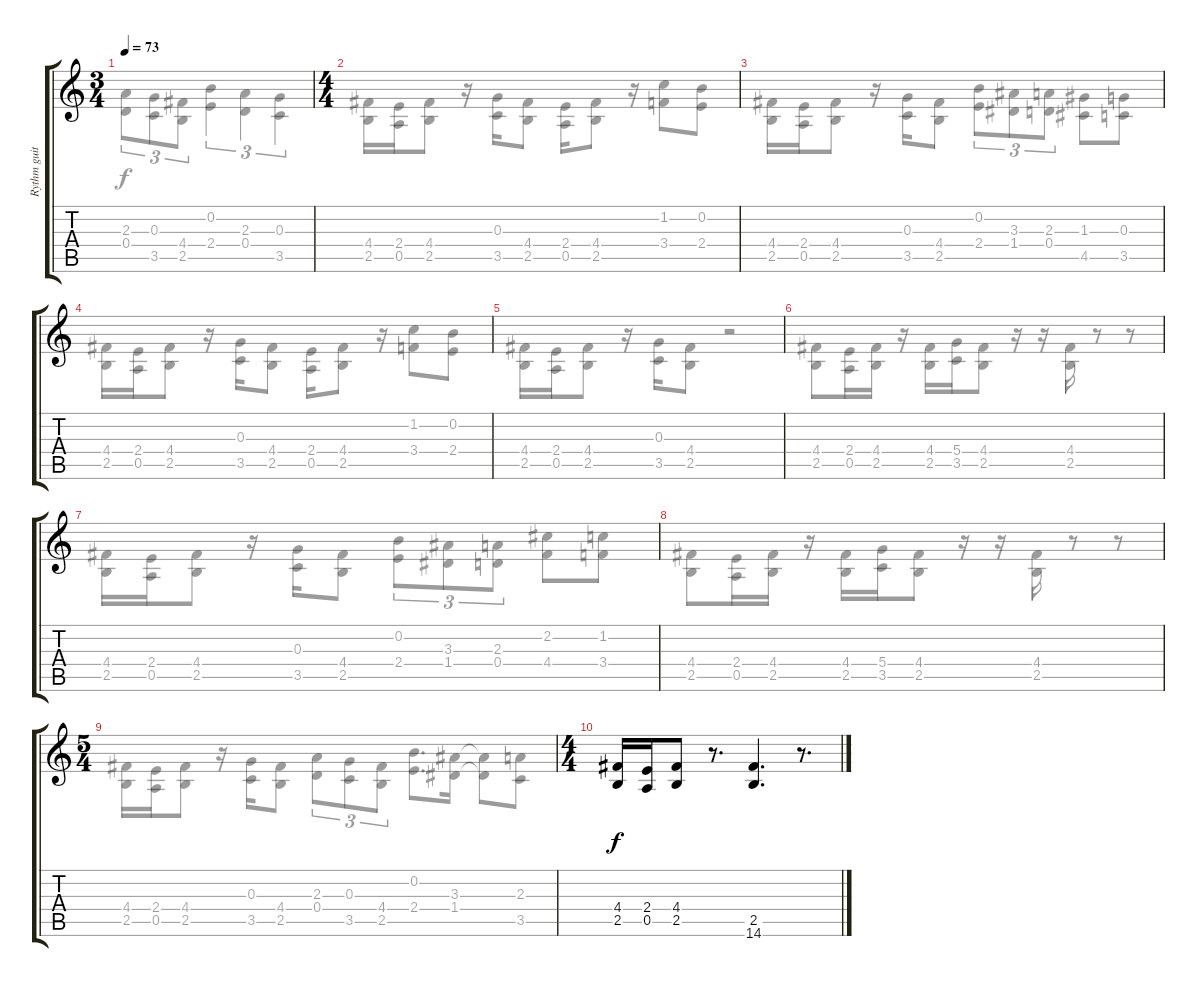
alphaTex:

\track ("Rythm guitar" "Rythm guit") {instrument overdrivenguitar}
\staff {score tabs}
\tuning (E4 B3 G3 D3 A2 E2) {hide}
\voice
\ts (3 4)
\tempo 73
\clef g2
\ks c
|
\ts (4 4)
|
|
|
|
|
|
|
\ts (5 4)
|
\ts (4 4)
(4.4 2.5).16 (2.4 0.5).16 (4.4 2.5).8 r.8{d} (2.5 14.6).4{d} r.8{d}
\voice
\clef g2
\ottava regular
\simile none
\ks c
(2.3 0.4).8{tu (3 2) dy f} (0.3 3.5).8{tu (3 2)} (4.4 2.5).8{tu (3 2)} (0.2 2.4).4{tu (3 2)} (2.3 0.4).4{tu (3 2)} (0.3 3.5).4{tu (3 2)} |
(4.4 2.5).16 (2.4 0.5).16 (4.4 2.5).8 r.16 (0.3 3.5).16 (4.4 2.5).8 (2.4 0.5).16 (4.4 2.5).8 r.16 (1.2 3.4).8 (0.2 2.4).8 |
(4.4 2.5).16 (2.4 0.5).16 (4.4 2.5).8 r.16 (0.3 3.5).16 (4.4 2.5).8 (0.2 2.4).8{tu (3 2)} (3.3 1.4).8{tu (3 2)} (2.3 0.4).8{tu (3 2)} (1.3 4.5).8 (0.3 3.5).8 |
(4.4 2.5).16 (2.4 0.5).16 (4.4 2.5).8 r.16 (0.3 3.5).16 (4.4 2.5).8 (2.4 0.5).16 (4.4 2.5).8 r.16 (1.2 3.4).8 (0.2 2.4).8 |
(4.4 2.5).16 (2.4 0.5).16 (4.4 2.5).8 r.16 (0.3 3.5).16 (4.4 2.5).8 r.2 |
(4.4 2.5).8 (2.4 0.5).16 (4.4 2.5).16 r.16 (4.4 2.5).16 (5.4 3.5).16 (4.4 2.5).8 r.16 r.16 (4.4 2.5).16 r.8 r.8 |
(4.4 2.5).16 (2.4 0.5).16 (4.4 2.5).8 r.16 (0.3 3.5).16 (4.4 2.5).8 (0.2 2.4).8{tu (3 2)} (3.3 1.4).8{tu (3 2)} (2.3 0.4).8{tu (3 2)} (2.2 4.4).8 (1.2 3.4).8 |
(4.4 2.5).8 (2.4 0.5).16 (4.4 2.5).16 r.16 (4.4 2.5).16 (5.4 3.5).16 (4.4 2.5).8 r.16 r.16 (4.4 2.5).16 r.8 r.8 |
(4.4 2.5).16 (2.4 0.5).16 (4.4 2.5).8 r.16 (0.3 3.5).16 (4.4 2.5).8 (2.3 0.4).8{tu (3 2)} (0.3 3.5).8{tu (3 2)} (4.4 2.5).8{tu (3 2)} (0.2 2.4).8{d} (3.3 1.4).16 (3.3{t} 1.4{t}).8 (2.3 3.5).8 |
